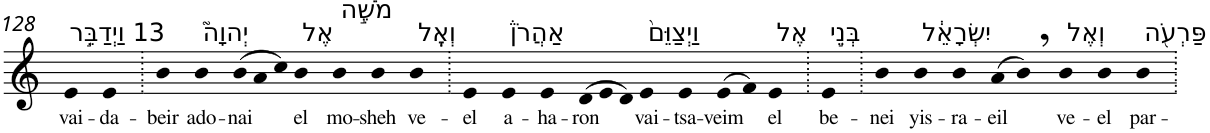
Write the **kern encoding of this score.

**kern	**text
*part1	*part1
*staff1	*staff1
*I"Piano	*
*I'Pno	*
!!LO:PB:g=z
*clefG2	*
*k[]	*
=128	=128
!LO:TX:a:t=13 וַיְדַבֵּ֣ר	!
!	!LO:LY:b
4e	vai-
!	!LO:LY:b
4e	-da-
=129.	=129.
!	!LO:LY:b
4b	-beir
!LO:TX:a:t=יְהוָה֮	!
!	!LO:LY:b
4b	ado-
*Xtuplet	*
!	!LO:LY:b
(>12b	-nai
12a	.
12cc)	.
!LO:TX:a:t=אֶל	!
!	!LO:LY:b
4b	el
!LO:TX:a:t=מֹשֶׁ֣ה	!
!	!LO:LY:b
4b	mo-
!	!LO:LY:b
4b	-sheh
!LO:TX:a:t=וְאֶֽל	!
!	!LO:LY:b
4b	ve-
=130.	=130.
!	!LO:LY:b
4e	-el
!LO:TX:a:t=אַהֲרֹן֒	!
!	!LO:LY:b
4e	a-
!	!LO:LY:b
4e	-ha-
!	!LO:LY:b
(>12d	-ron
12e	.
12d)	.
!LO:TX:a:t=וַיְצַוֵּם֙	!
!	!LO:LY:b
4e	vai-
!	!LO:LY:b
4e	-tsa-
!	!LO:LY:b
(>8e	-veim
8f)	.
!LO:TX:a:t=אֶל	!
!	!LO:LY:b
4e	el
=131.	=131.
!LO:TX:a:t=בְּנֵ֣י	!
!	!LO:LY:b
4e	be-
=132.	=132.
!	!LO:LY:b
4b	-nei
!LO:TX:a:t=יִשְׂרָאֵ֔ל	!
!	!LO:LY:b
4b	yis-
!	!LO:LY:b
4b	-ra-
!	!LO:LY:b
(>8a	-eil
8b,)	.
!LO:TX:a:t=וְאֶל	!
!	!LO:LY:b
4b	ve-
!	!LO:LY:b
4b	-el
!LO:TX:a:t=פַּרְעֹ֖ה	!
!	!LO:LY:b
4b	par-
=.	=.
*-	*-
